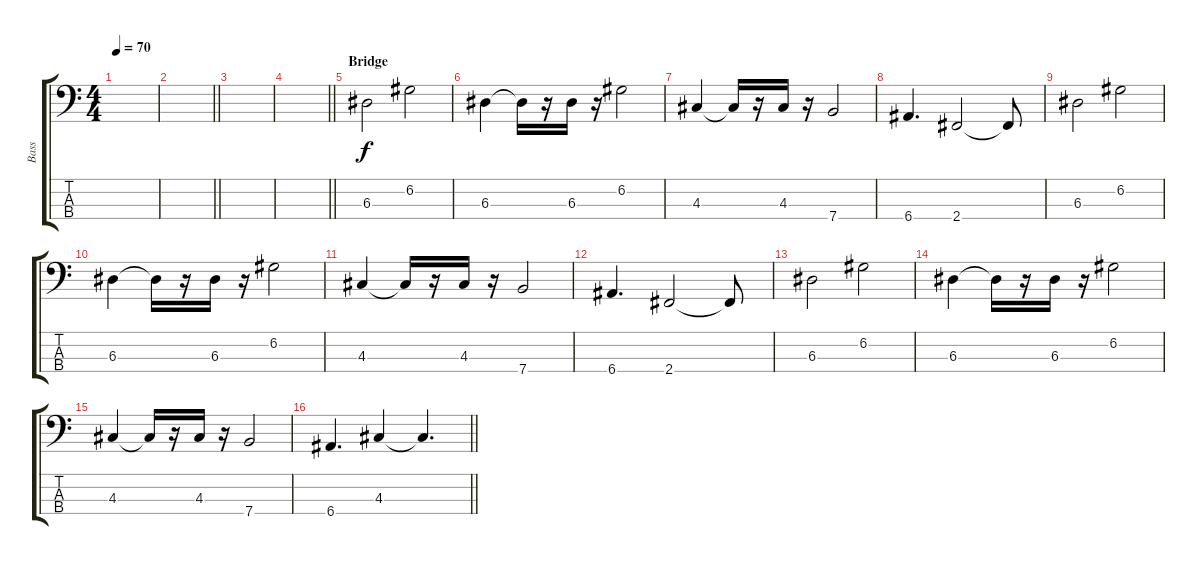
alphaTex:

\track ("Bass" "Bass") {instrument electricbassfinger}
\staff {score tabs}
\tuning (G2 D2 A1 E1) {hide}
\ts (4 4)
\tempo 70
\clef f4
\ks c
|
\barLineRight lightlight
|
|
\barLineRight lightlight
|
\section ("" "Bridge")
6.3.2 6.2.2 |
6.3.4 6.3{t}.16 r.16 6.3.16 r.16 6.2.2 |
4.3.4 4.3{t}.16 r.16 4.3.16 r.16 7.4.2 |
6.4.4{d} 2.4.2 2.4{t}.8 |
6.3.2 6.2.2 |
6.3.4 6.3{t}.16 r.16 6.3.16 r.16 6.2.2 |
4.3.4 4.3{t}.16 r.16 4.3.16 r.16 7.4.2 |
6.4.4{d} 2.4.2 2.4{t}.8 |
6.3.2 6.2.2 |
6.3.4 6.3{t}.16 r.16 6.3.16 r.16 6.2.2 |
4.3.4 4.3{t}.16 r.16 4.3.16 r.16 7.4.2 |
\barLineRight lightlight
6.4.4{d} 4.3.4 4.3{t}.4{d}
